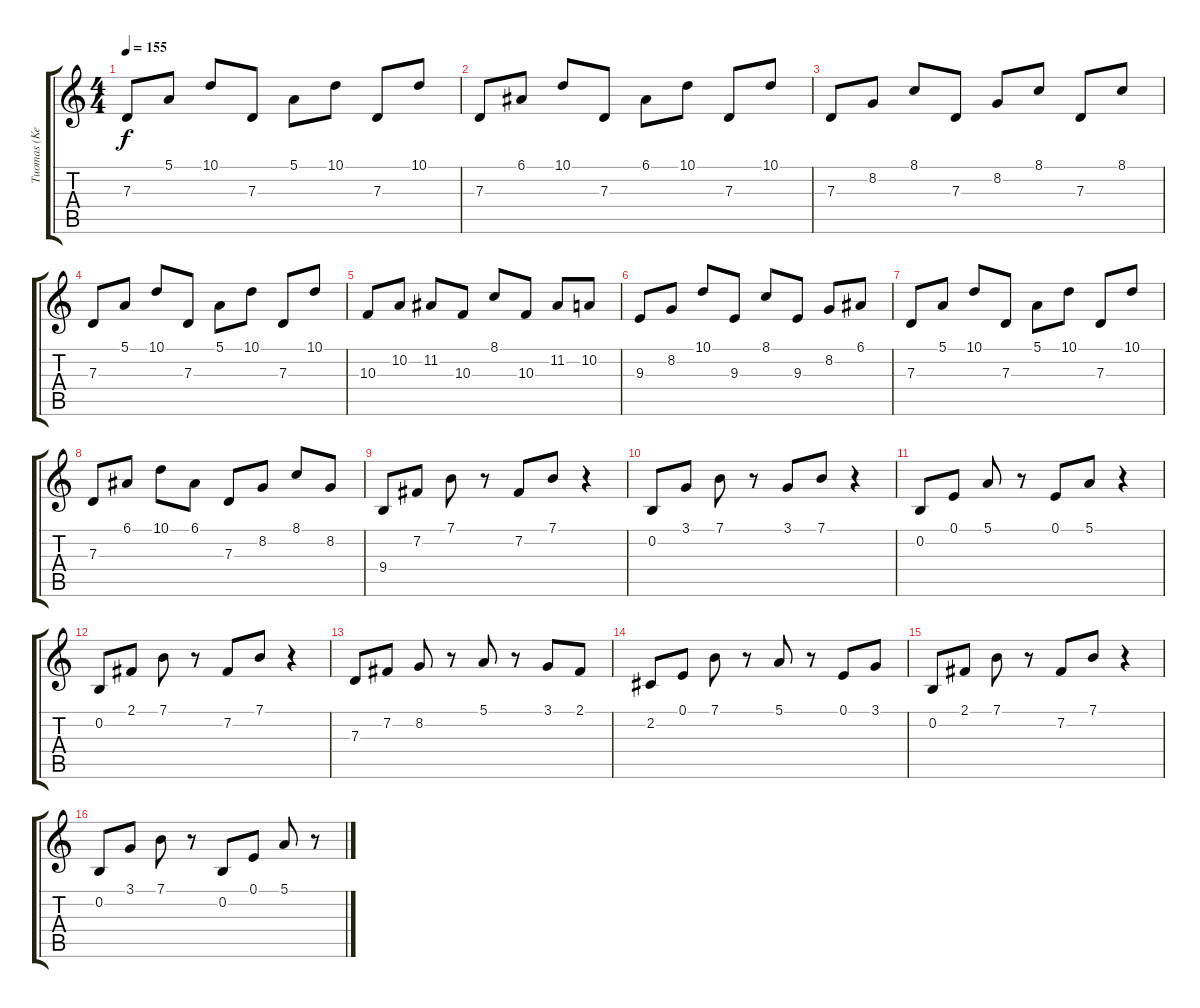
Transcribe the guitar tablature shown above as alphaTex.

\track ("Tuomas (Keyboards)" "Tuomas (Ke") {instrument tremolostrings}
\staff {score tabs}
\tuning (E4 B3 G3 D3 A2 E2) {hide}
\ts (4 4)
\tempo 155
\clef g2
\ks c
7.3.8{dy f} 5.1.8 10.1.8 7.3.8 5.1.8 10.1.8 7.3.8 10.1.8 |
7.3.8 6.1.8 10.1.8 7.3.8 6.1.8 10.1.8 7.3.8 10.1.8 |
7.3.8 8.2.8 8.1.8 7.3.8 8.2.8 8.1.8 7.3.8 8.1.8 |
7.3.8 5.1.8 10.1.8 7.3.8 5.1.8 10.1.8 7.3.8 10.1.8 |
10.3.8 10.2.8 11.2.8 10.3.8 8.1.8 10.3.8 11.2.8 10.2.8 |
9.3.8 8.2.8 10.1.8 9.3.8 8.1.8 9.3.8 8.2.8 6.1.8 |
7.3.8 5.1.8 10.1.8 7.3.8 5.1.8 10.1.8 7.3.8 10.1.8 |
7.3.8 6.1.8 10.1.8 6.1.8 7.3.8 8.2.8 8.1.8 8.2.8 |
9.4.8 7.2.8 7.1.8 r.8 7.2.8 7.1.8 r.4 |
0.2.8 3.1.8 7.1.8 r.8 3.1.8 7.1.8 r.4 |
0.2.8 0.1.8 5.1.8 r.8 0.1.8 5.1.8 r.4 |
0.2.8 2.1.8 7.1.8 r.8 7.2.8 7.1.8 r.4 |
7.3.8 7.2.8 8.2.8 r.8 5.1.8 r.8 3.1.8 2.1.8 |
2.2.8 0.1.8 7.1.8 r.8 5.1.8 r.8 0.1.8 3.1.8 |
0.2.8 2.1.8 7.1.8 r.8 7.2.8 7.1.8 r.4 |
0.2.8 3.1.8 7.1.8 r.8 0.2.8 0.1.8 5.1.8 r.8
